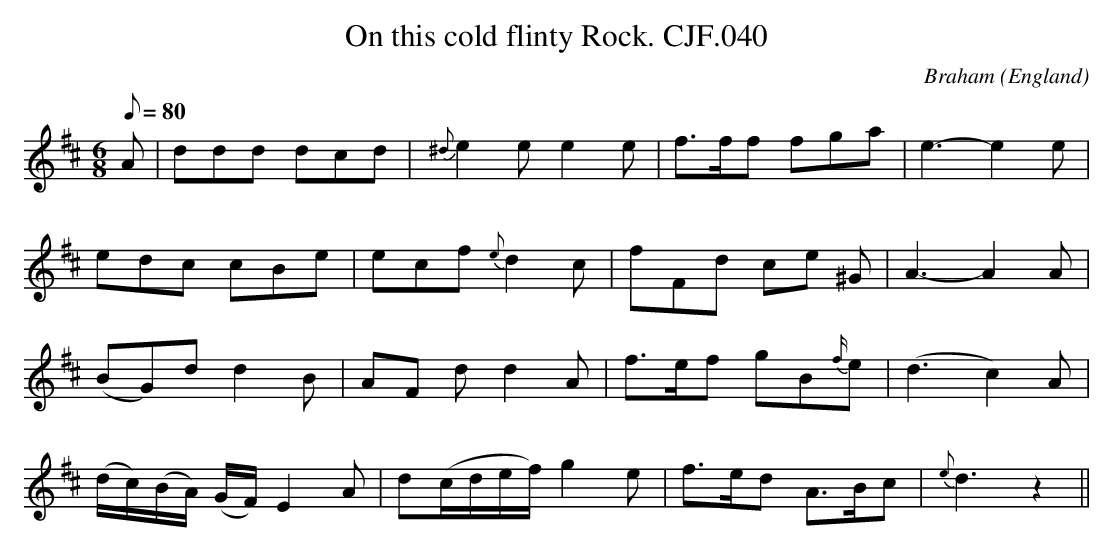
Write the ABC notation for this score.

X:1
T:On this cold flinty Rock. CJF.040
M:6/8
L:1/8
Q:80
C:Braham
O:England
K:D
A|ddd dcd|{^d}e2ee2e|f>ff fga|e3-e2e|!
edc cBe|ecf {e}d2c|fFd ce ^G|A3-A2A|!
(BG)dd2B|AF dd2A|f>ef gB{f/}e|(d3c2)A|!
(d/c/)(B/A/) (G/F/)E2A|d(c/d/e/f/)hg2e|f>ed A>Bc|{e}d3z2||
